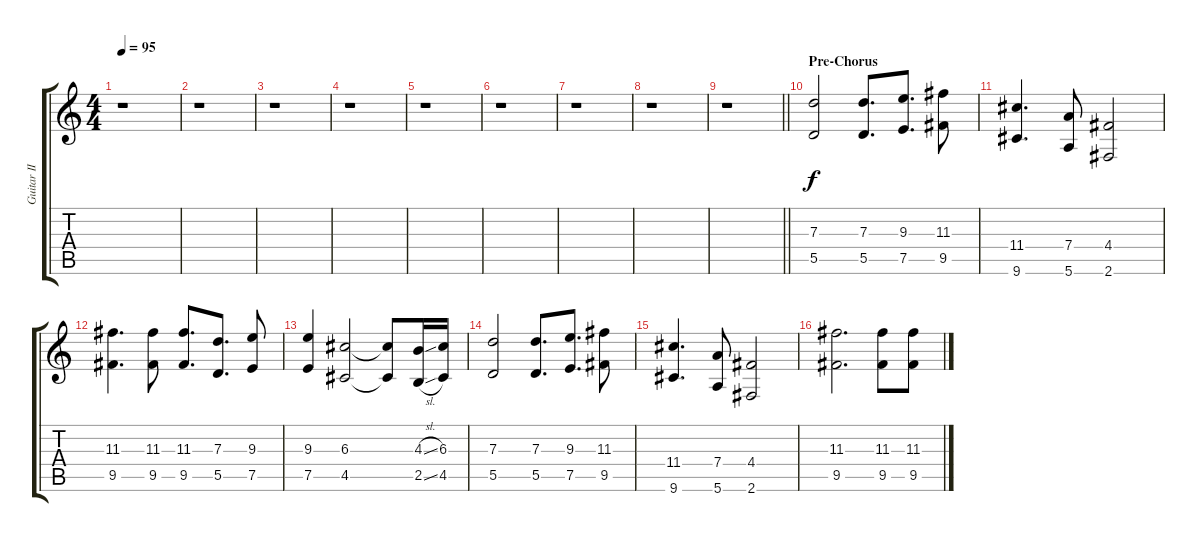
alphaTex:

\track ("Guitar II" "Guitar II") {instrument overdrivenguitar}
\staff {score tabs}
\tuning (E4 B3 G3 D3 A2 E2) {hide}
\ts (4 4)
\tempo 95
\clef g2
\ks c
r.1{dy f} |
r.1 |
r.1 |
r.1 |
r.1 |
r.1 |
r.1 |
r.1 |
\barLineRight lightlight
r.1 |
\section ("" "Pre-Chorus")
(7.3 5.5).2 (7.3 5.5).8{d} (9.3 7.5).8{d} (11.3 9.5).8 |
(11.4 9.6).4{d} (7.4 5.6).8 (4.4 2.6).2 |
(11.3 9.5).4{d} (11.3 9.5).8 (11.3 9.5).8{d} (7.3 5.5).8{d} (9.3 7.5).8 |
(9.3 7.5).4 (6.3 4.5).2 (6.3{t} 4.5{t}).8 (4.3{sl} 2.5{sl}).16 (6.3 4.5).16 |
(7.3 5.5).2 (7.3 5.5).8{d} (9.3 7.5).8{d} (11.3 9.5).8 |
(11.4 9.6).4{d} (7.4 5.6).8 (4.4 2.6).2 |
(11.3 9.5).2{d} (11.3 9.5).8 (11.3 9.5).8
